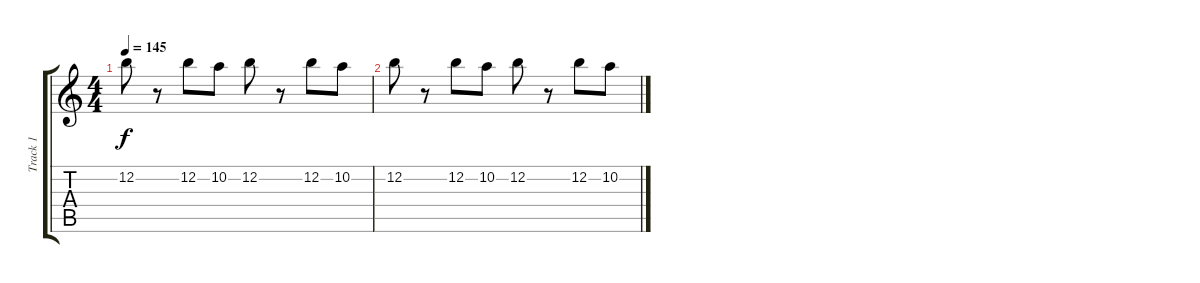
\track ("Track 1" "Track 1") {instrument distortionguitar}
\staff {score tabs}
\tuning (E4 B3 G3 D3 A2 E2) {hide}
\ts (4 4)
\tempo 145
\clef g2
\ks c
12.2.8{dy f} r.8 12.2.8 10.2.8 12.2.8 r.8 12.2.8 10.2.8 |
12.2.8 r.8 12.2.8 10.2.8 12.2.8 r.8 12.2.8 10.2.8
